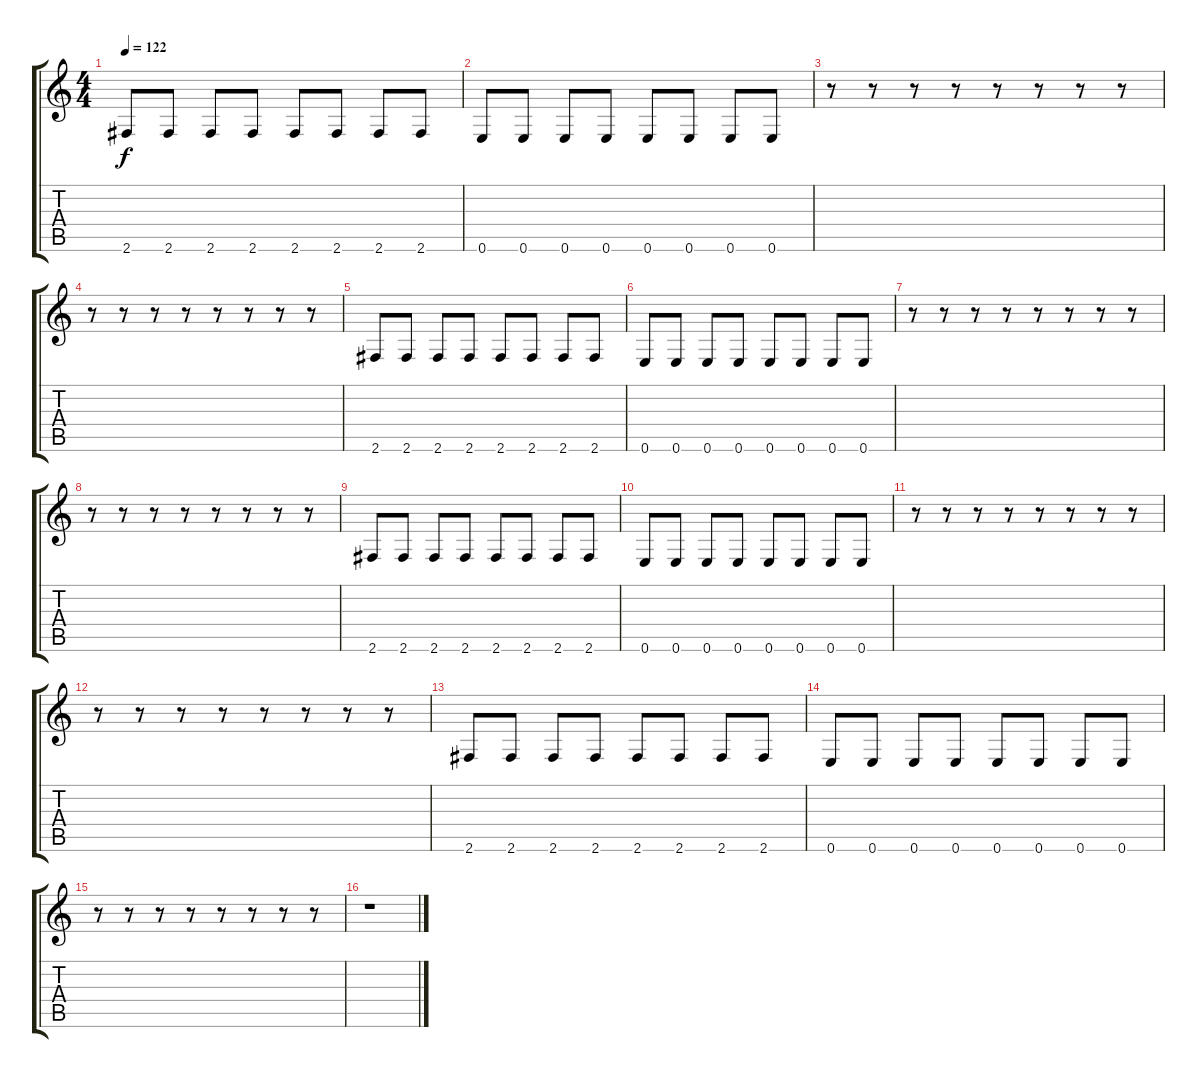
\track "" {instrument electricbassfinger}
\staff {score tabs}
\tuning (E4 B3 G3 D3 A2 E2) {hide}
\ts (4 4)
\tempo 122
\clef g2
\ks c
2.6.8{dy f} 2.6.8 2.6.8 2.6.8 2.6.8 2.6.8 2.6.8 2.6.8 |
0.6.8 0.6.8 0.6.8 0.6.8 0.6.8 0.6.8 0.6.8 0.6.8 |
r.8 r.8 r.8 r.8 r.8 r.8 r.8 r.8 |
r.8 r.8 r.8 r.8 r.8 r.8 r.8 r.8 |
2.6.8 2.6.8 2.6.8 2.6.8 2.6.8 2.6.8 2.6.8 2.6.8 |
0.6.8 0.6.8 0.6.8 0.6.8 0.6.8 0.6.8 0.6.8 0.6.8 |
r.8 r.8 r.8 r.8 r.8 r.8 r.8 r.8 |
r.8 r.8 r.8 r.8 r.8 r.8 r.8 r.8 |
2.6.8 2.6.8 2.6.8 2.6.8 2.6.8 2.6.8 2.6.8 2.6.8 |
0.6.8 0.6.8 0.6.8 0.6.8 0.6.8 0.6.8 0.6.8 0.6.8 |
r.8 r.8 r.8 r.8 r.8 r.8 r.8 r.8 |
r.8 r.8 r.8 r.8 r.8 r.8 r.8 r.8 |
2.6.8 2.6.8 2.6.8 2.6.8 2.6.8 2.6.8 2.6.8 2.6.8 |
0.6.8 0.6.8 0.6.8 0.6.8 0.6.8 0.6.8 0.6.8 0.6.8 |
r.8 r.8 r.8 r.8 r.8 r.8 r.8 r.8 |
r.1
